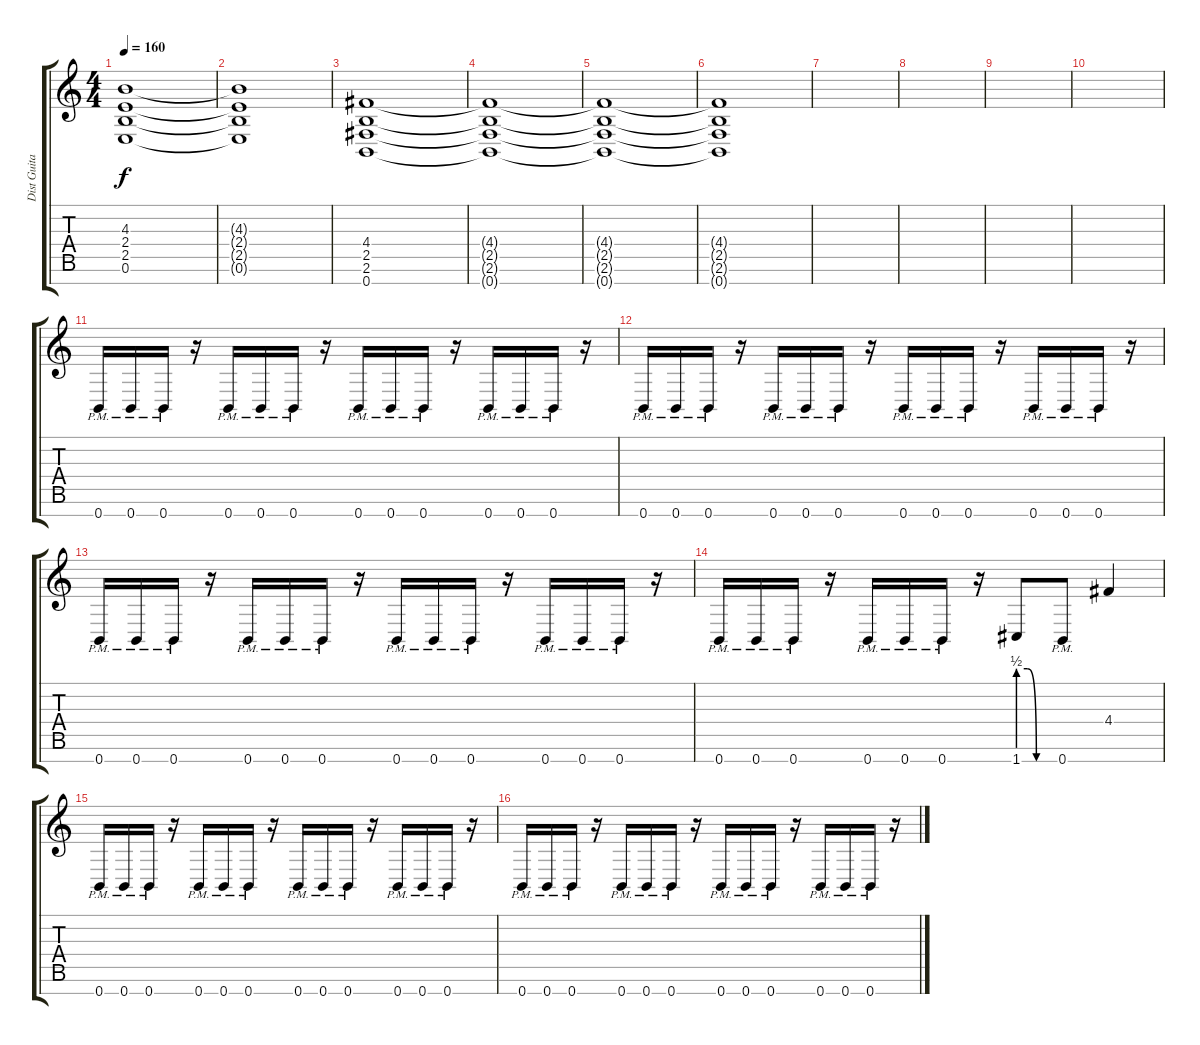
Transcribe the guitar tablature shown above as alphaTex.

\track ("Dist Guitar L" "Dist Guita") {instrument overdrivenguitar}
\staff {score tabs}
\tuning (E4 B3 G3 D3 A2 E2 B1) {hide}
\ts (4 4)
\tempo 160
\clef g2
\ks c
(4.3 2.4 2.5 0.6).1{dy f} |
(4.3{t} 2.4{t} 2.5{t} 0.6{t}).1 |
(4.4 2.5 2.6 0.7).1{volume 0} |
(4.4{t} 2.5{t} 2.6{t} 0.7{t}).1 |
(4.4{t} 2.5{t} 2.6{t} 0.7{t}).1 |
(4.4{t} 2.5{t} 2.6{t} 0.7{t}).1 |
|
|
|
|
0.7{pm}.16 0.7{pm}.16 0.7{pm}.16 r.16 0.7{pm}.16 0.7{pm}.16 0.7{pm}.16 r.16 0.7{pm}.16 0.7{pm}.16 0.7{pm}.16 r.16 0.7{pm}.16 0.7{pm}.16 0.7{pm}.16 r.16 |
0.7{pm}.16 0.7{pm}.16 0.7{pm}.16 r.16 0.7{pm}.16 0.7{pm}.16 0.7{pm}.16 r.16 0.7{pm}.16 0.7{pm}.16 0.7{pm}.16 r.16 0.7{pm}.16 0.7{pm}.16 0.7{pm}.16 r.16 |
0.7{pm}.16 0.7{pm}.16 0.7{pm}.16 r.16 0.7{pm}.16 0.7{pm}.16 0.7{pm}.16 r.16 0.7{pm}.16 0.7{pm}.16 0.7{pm}.16 r.16 0.7{pm}.16 0.7{pm}.16 0.7{pm}.16 r.16 |
0.7{pm}.16 0.7{pm}.16 0.7{pm}.16 r.16 0.7{pm}.16 0.7{pm}.16 0.7{pm}.16 r.16 1.7{be (custom 0 2 15 2 30 0 60 0)}.8 0.7{pm}.8 4.4.4 |
0.7{pm}.16 0.7{pm}.16 0.7{pm}.16 r.16 0.7{pm}.16 0.7{pm}.16 0.7{pm}.16 r.16 0.7{pm}.16 0.7{pm}.16 0.7{pm}.16 r.16 0.7{pm}.16 0.7{pm}.16 0.7{pm}.16 r.16 |
0.7{pm}.16 0.7{pm}.16 0.7{pm}.16 r.16 0.7{pm}.16 0.7{pm}.16 0.7{pm}.16 r.16 0.7{pm}.16 0.7{pm}.16 0.7{pm}.16 r.16 0.7{pm}.16 0.7{pm}.16 0.7{pm}.16 r.16
